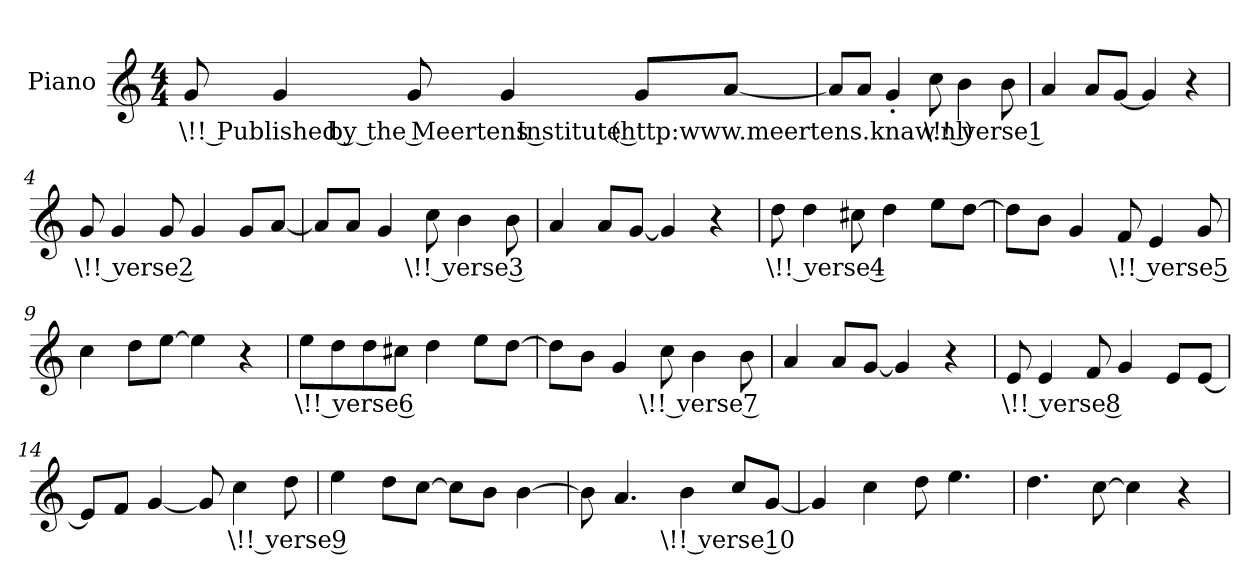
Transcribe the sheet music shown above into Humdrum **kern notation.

**kern	**text
*part1	*part1
*staff1	*staff1
*I"Piano	*
*I'Pno.	*
*clefG2	*
*k[]	*
*M4/4	*
*MM120	*
=1	=1
!	!LO:LY:b
8g/	\!! Published by the Meertens Institute (http:www.meertens.knaw.nl)
4g/	.
8g/	.
4g/	.
8g/L	.
[8a/J	.
!!LO:LB:g=z
=2	=2
8a/L]	.
8a/J	.
4g'/	.
!	!LO:LY:b
8cc\	\!! verse 1
4b\	.
8b\	.
=3	=3
4a/	.
8a/L	.
[8g/J	.
4g/]	.
4r	.
=4	=4
!	!LO:LY:b
8g/	\!! verse 2
4g/	.
8g/	.
4g/	.
8g/L	.
[8a/J	.
=5	=5
8a/L]	.
8a/J	.
4g/	.
!	!LO:LY:b
8cc\	\!! verse 3
4b\	.
8b\	.
=6	=6
4a/	.
8a/L	.
[8g/J	.
4g/]	.
4r	.
!!LO:LB:g=z
=7	=7
!	!LO:LY:b
8dd\	\!! verse 4
4dd\	.
8cc#X\	.
4dd\	.
8ee\L	.
[8dd\J	.
=8	=8
8dd\L]	.
8b\J	.
4g/	.
!	!LO:LY:b
8f/	\!! verse 5
4e/	.
8g/	.
=9	=9
4cc\	.
8dd\L	.
[8ee\J	.
4ee\]	.
4r	.
=10	=10
!	!LO:LY:b
8ee\L	\!! verse 6
8dd\	.
8dd\	.
8cc#X\J	.
4dd\	.
8ee\L	.
[8dd\J	.
!!LO:LB:g=z
=11	=11
8dd\L]	.
8b\J	.
4g/	.
!	!LO:LY:b
8cc\	\!! verse 7
4b\	.
8b\	.
=12	=12
4a/	.
8a/L	.
[8g/J	.
4g/]	.
4r	.
=13	=13
!	!LO:LY:b
8e/	\!! verse 8
4e/	.
8f/	.
4g/	.
8e/L	.
[8e/J	.
=14	=14
8e/L]	.
8f/J	.
[4g/	.
8g/]	.
!	!LO:LY:b
4cc\	\!! verse 9
8dd\	.
=15	=15
4ee\	.
8dd\L	.
[8cc\J	.
8cc\L]	.
8b\J	.
[4b\	.
!!LO:LB:g=z
=16	=16
8b\]	.
4.a/	.
!	!LO:LY:b
4b\	\!! verse 10
8cc/L	.
[8g/J	.
=17	=17
4g/]	.
4cc\	.
8dd\	.
4.ee\	.
=18	=18
4.dd\	.
[8cc\	.
4cc\]	.
4r	.
=	=
*-	*-
